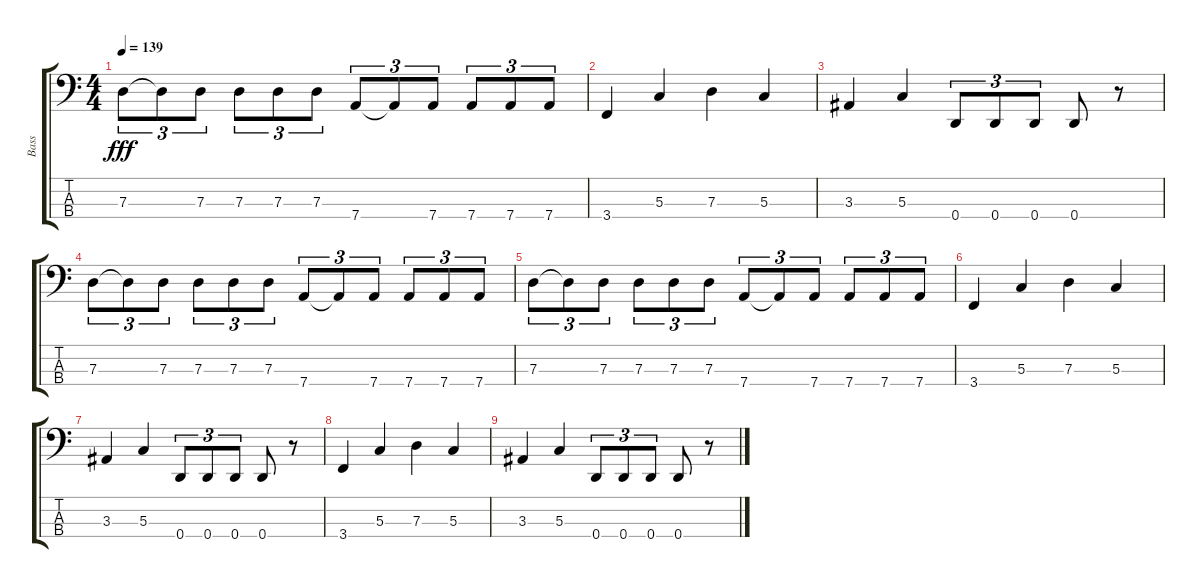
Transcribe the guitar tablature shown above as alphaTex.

\track ("Bass" "Bass") {instrument electricbasspick}
\staff {score tabs}
\tuning (F2 C2 G1 D1) {hide}
\ts (4 4)
\tempo 139
\clef f4
\ks c
7.3.8{tu (3 2) dy fff} 7.3{t}.8{tu (3 2)} 7.3.8{tu (3 2)} 7.3.8{tu (3 2)} 7.3.8{tu (3 2)} 7.3.8{tu (3 2)} 7.4.8{tu (3 2)} 7.4{t}.8{tu (3 2)} 7.4.8{tu (3 2)} 7.4.8{tu (3 2)} 7.4.8{tu (3 2)} 7.4.8{tu (3 2)} |
3.4.4 5.3.4 7.3.4 5.3.4 |
3.3.4 5.3.4 0.4.8{tu (3 2)} 0.4.8{tu (3 2)} 0.4.8{tu (3 2)} 0.4.8 r.8 |
7.3.8{tu (3 2)} 7.3{t}.8{tu (3 2)} 7.3.8{tu (3 2)} 7.3.8{tu (3 2)} 7.3.8{tu (3 2)} 7.3.8{tu (3 2)} 7.4.8{tu (3 2)} 7.4{t}.8{tu (3 2)} 7.4.8{tu (3 2)} 7.4.8{tu (3 2)} 7.4.8{tu (3 2)} 7.4.8{tu (3 2)} |
7.3.8{tu (3 2)} 7.3{t}.8{tu (3 2)} 7.3.8{tu (3 2)} 7.3.8{tu (3 2)} 7.3.8{tu (3 2)} 7.3.8{tu (3 2)} 7.4.8{tu (3 2)} 7.4{t}.8{tu (3 2)} 7.4.8{tu (3 2)} 7.4.8{tu (3 2)} 7.4.8{tu (3 2)} 7.4.8{tu (3 2)} |
3.4.4 5.3.4 7.3.4 5.3.4 |
3.3.4 5.3.4 0.4.8{tu (3 2)} 0.4.8{tu (3 2)} 0.4.8{tu (3 2)} 0.4.8 r.8 |
3.4.4 5.3.4 7.3.4 5.3.4 |
3.3.4 5.3.4 0.4.8{tu (3 2)} 0.4.8{tu (3 2)} 0.4.8{tu (3 2)} 0.4.8 r.8
